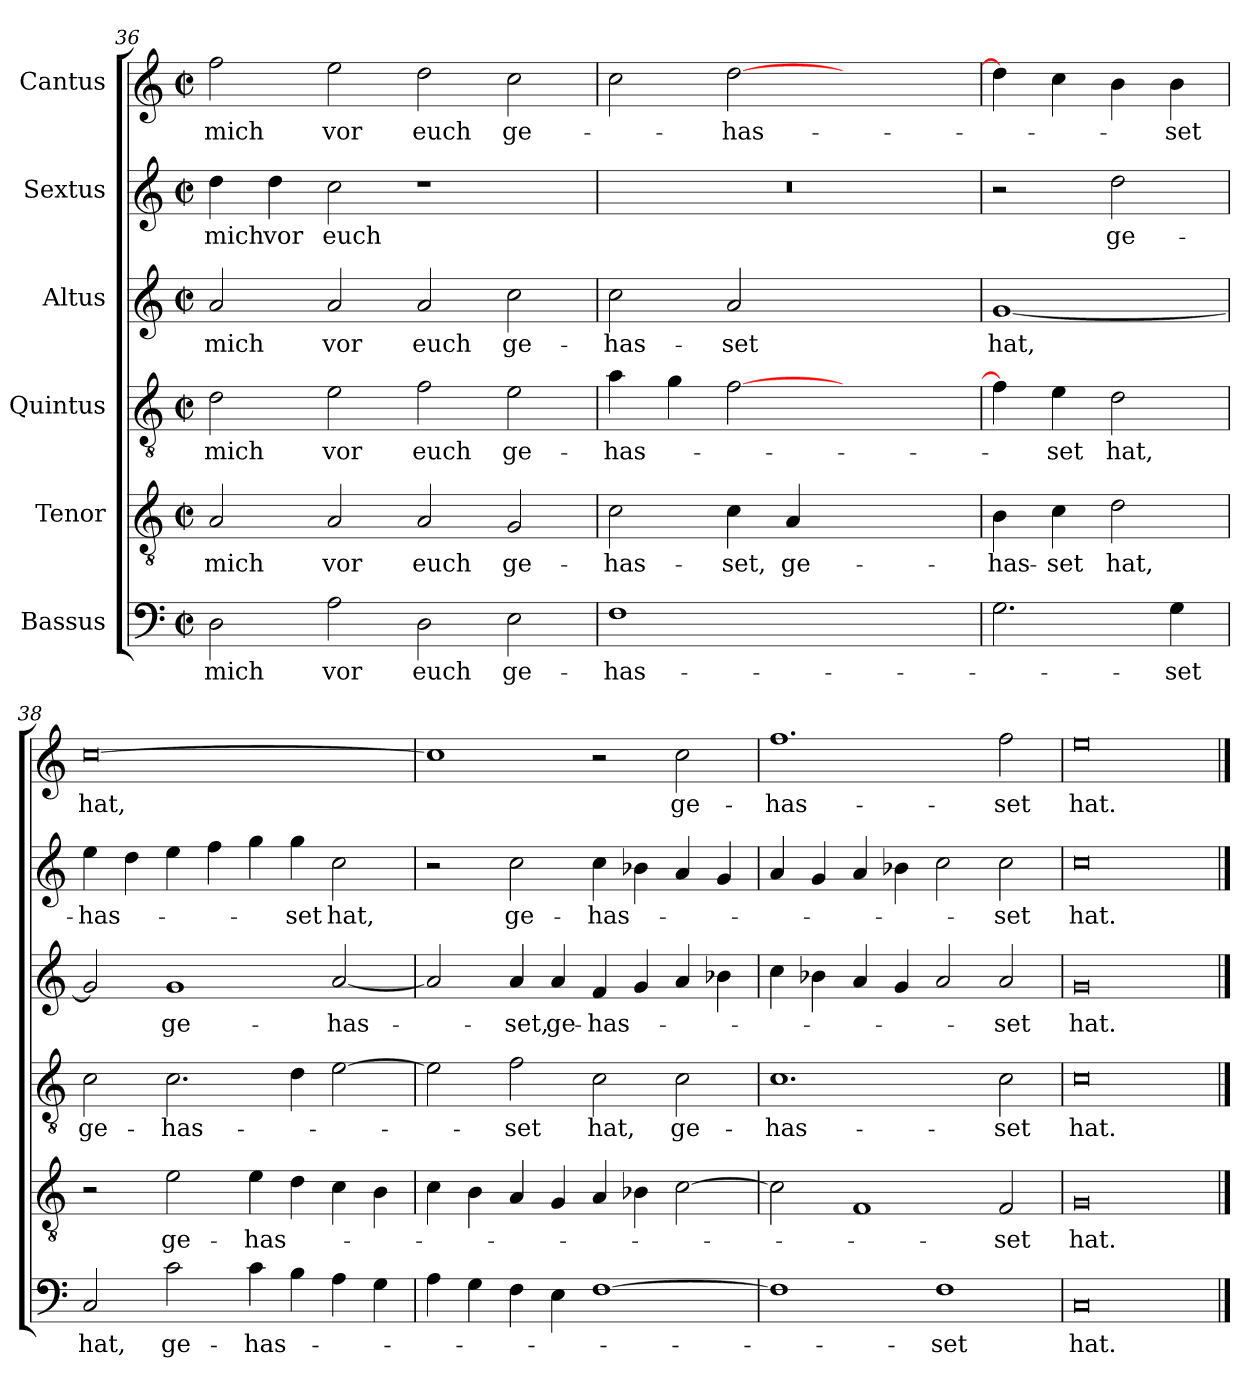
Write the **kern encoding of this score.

**kern	**text	**kern	**text	**kern	**text	**kern	**text	**kern	**text	**kern	**text
*part6	*part6	*part5	*part5	*part4	*part4	*part3	*part3	*part2	*part2	*part1	*part1
*staff6	*staff6	*staff5	*staff5	*staff4	*staff4	*staff3	*staff3	*staff2	*staff2	*staff1	*staff1
*I"Bassus	*	*I"Tenor	*	*I"Quintus	*	*I"Altus	*	*I"Sextus	*	*I"Cantus	*
*clefF4	*	*clefGv2	*	*clefGv2	*	*clefG2	*	*clefG2	*	*clefG2	*
*k[]	*	*k[]	*	*k[]	*	*k[]	*	*k[]	*	*k[]	*
*M4/2	*	*M4/2	*	*M4/2	*	*M4/2	*	*M4/2	*	*M4/2	*
*met(c|)	*	*met(c|)	*	*met(c|)	*	*met(c|)	*	*met(c|)	*	*met(c|)	*
=36	=36	=36	=36	=36	=36	=36	=36	=36	=36	=36	=36
!	!LO:LY:b	!	!LO:LY:b	!	!LO:LY:b	!	!LO:LY:b	!	!LO:LY:b	!	!LO:LY:b
2D\	mich	2A/	mich	2d\	mich	2a/	mich	4dd\	mich	2ff\	mich
!	!	!	!	!	!	!	!	!	!LO:LY:b	!	!
.	.	.	.	.	.	.	.	4dd\	vor	.	.
!	!LO:LY:b	!	!LO:LY:b	!	!LO:LY:b	!	!LO:LY:b	!	!LO:LY:b	!	!LO:LY:b
2A\	vor	2A/	vor	2e\	vor	2a/	vor	2cc\	euch	2ee\	vor
!	!LO:LY:b	!	!LO:LY:b	!	!LO:LY:b	!	!LO:LY:b	!	!	!	!LO:LY:b
2D\	euch	2A/	euch	2f\	euch	2a/	euch	1r	.	2dd\	euch
!	!LO:LY:b	!	!LO:LY:b	!	!LO:LY:b	!	!LO:LY:b	!	!	!	!LO:LY:b
2E\	ge-	2G/	ge-	2e\	ge-	2cc\	ge-	.	.	2cc\	ge-
=37	=37	=37	=37	=37	=37	=37	=37	=37	=37	=37	=37
!	!LO:LY:b	!	!LO:LY:b	!	!LO:LY:b	!	!LO:LY:b	!	!	!	!
1F	has-	2c\	has-	4a\	has-	2cc\	has-	0r	.	2cc\	.
.	.	.	.	4g\	.	.	.	.	.	.	.
!	!	!	!LO:LY:b	!	!	!	!LO:LY:b	!	!	!	!LO:LY:b
.	.	4c\	-set,	[2f\	.	2a/	-set	.	.	[2dd\	has-
!	!	!	!LO:LY:b	!	!	!	!	!	!	!	!
.	.	4A/	ge-	.	.	.	.	.	.	.	.
1ryy	.	1ryy	.	1ryy	.	1ryy	.	.	.	1ryy	.
!!LO:LB:g=z
=37X1	=37X1	=37X1	=37X1	=37X1	=37X1	=37X1	=37X1	=37X1	=37X1	=37X1	=37X1
!	!	!	!LO:LY:b	!	!	!	!LO:LY:b	!	!	!	!
2.G\	.	4B\	-has-	4f\]	.	[1g	hat,	2r	.	4dd\]	.
!	!	!	!LO:LY:b	!	!LO:LY:b	!	!	!	!	!	!
.	.	4c\	-set	4e\	-set	.	.	.	.	4cc\	.
!	!	!	!LO:LY:b	!	!LO:LY:b	!	!	!	!LO:LY:b	!	!
.	.	2d\	hat,	2d\	hat,	.	.	2dd\	ge-	4b\	.
!	!LO:LY:b	!	!	!	!	!	!	!	!	!	!LO:LY:b
4G\	-set	.	.	.	.	.	.	.	.	4b\	-set
=38	=38	=38	=38	=38	=38	=38	=38	=38	=38	=38	=38
!	!LO:LY:b	!	!	!	!LO:LY:b	!	!	!	!LO:LY:b	!	!LO:LY:b
2C/	hat,	2r	.	2c\	ge-	2g/]	.	4ee\	-has-	[0cc	hat,
.	.	.	.	.	.	.	.	4dd\	.	.	.
!	!LO:LY:b	!	!LO:LY:b	!	!LO:LY:b	!	!LO:LY:b	!	!	!	!
2c\	ge-	2e\	ge-	2.c\	-has-	1g	ge-	4ee\	.	.	.
.	.	.	.	.	.	.	.	4ff\	.	.	.
!	!LO:LY:b	!	!LO:LY:b	!	!	!	!	!	!	!	!
4c\	-has-	4e\	-has-	.	.	.	.	4gg\	.	.	.
!	!	!	!	!	!	!	!	!	!LO:LY:b	!	!
4B\	.	4d\	.	4d\	.	.	.	4gg\	-set	.	.
!	!	!	!	!	!	!	!LO:LY:b	!	!LO:LY:b	!	!
4A\	.	4c\	.	[2e\	.	[2a/	-has-	2cc\	hat,	.	.
4G\	.	4B\	.	.	.	.	.	.	.	.	.
=39	=39	=39	=39	=39	=39	=39	=39	=39	=39	=39	=39
4A\	.	4c\	.	2e\]	.	2a/]	.	2r	.	1cc]	.
4G\	.	4B\	.	.	.	.	.	.	.	.	.
!	!	!	!	!	!LO:LY:b	!	!LO:LY:b	!	!LO:LY:b	!	!
4F\	.	4A/	.	2f\	-set	4a/	-set,	2cc\	ge-	.	.
!	!	!	!	!	!	!	!LO:LY:b	!	!	!	!
4E\	.	4G/	.	.	.	4a/	ge-	.	.	.	.
!	!	!	!	!	!LO:LY:b	!	!LO:LY:b	!	!LO:LY:b	!	!
[1F	.	4A/	.	2c\	hat,	4f/	-has-	4cc\	-has-	2r	.
.	.	4B-X\	.	.	.	4g/	.	4b-X\	.	.	.
!	!	!	!	!	!LO:LY:b	!	!	!	!	!	!LO:LY:b
.	.	[2c\	.	2c\	ge-	4a/	.	4a/	.	2cc\	ge-
.	.	.	.	.	.	4b-X\	.	4g/	.	.	.
=40	=40	=40	=40	=40	=40	=40	=40	=40	=40	=40	=40
!	!	!	!	!	!LO:LY:b	!	!	!	!	!	!LO:LY:b
1F]	.	2c\]	.	1.c	-has-	4cc\	.	4a/	.	1.ff	-has-
.	.	.	.	.	.	4b-X\	.	4g/	.	.	.
.	.	1F	.	.	.	4a/	.	4a/	.	.	.
.	.	.	.	.	.	4g/	.	4b-X\	.	.	.
!	!LO:LY:b	!	!	!	!	!	!	!	!	!	!
1F	-set	.	.	.	.	2a/	.	2cc\	.	.	.
!	!	!	!LO:LY:b	!	!LO:LY:b	!	!LO:LY:b	!	!LO:LY:b	!	!LO:LY:b
.	.	2F/	-set	2c\	-set	2a/	-set	2cc\	-set	2ff\	-set
=41	=41	=41	=41	=41	=41	=41	=41	=41	=41	=41	=41
!	!LO:LY:b	!	!LO:LY:b	!	!LO:LY:b	!	!LO:LY:b	!	!LO:LY:b	!	!LO:LY:b
0C	hat.	0G	hat.	0c	hat.	0g	hat.	0cc	hat.	0ee	hat.
==	==	==	==	==	==	==	==	==	==	==	==
*-	*-	*-	*-	*-	*-	*-	*-	*-	*-	*-	*-
